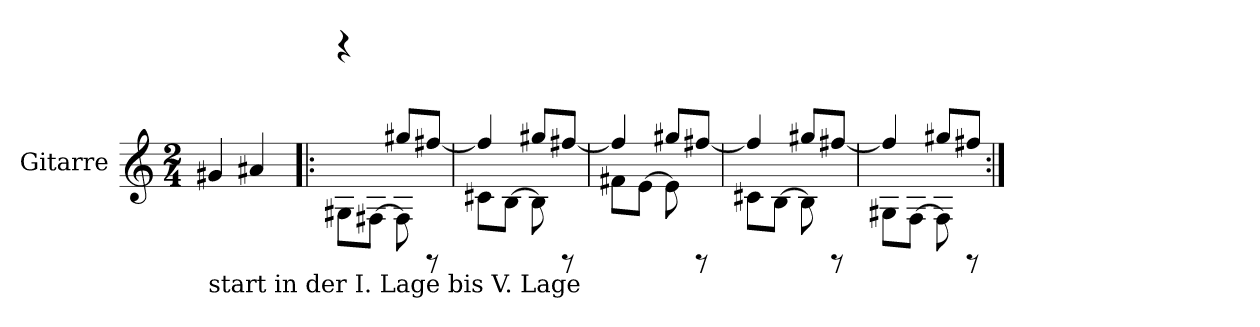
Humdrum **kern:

**kern
*part1
*staff1
*I"Gitarre
*I'Git.
*clefG2
*ITrd7c12
*k[]
*M2/4
=1
!LO:TX:b:t=start in der I. Lage bis V. Lage
4G#X/
4A#X/
=2!|:
*^
8GG#X<<\L	4rbbbb
[8FF#X<\J	.
8FF#\]	8g#X/L
8rEE	[8f#X/J
=3	=3
8C#X<<\L	4f#/]
[8BB<\J	.
8BB\]	8g#X/L
8rEE	[8f#X/J
=4	=4
8F#X<<\L	4f#/]
[8E<\J	.
8E\]	8g#X/L
8rEE	[8f#X/J
=5	=5
8C#X<\L	4f#/]
[8BB<\J	.
8BB\]	8g#X/L
8rEE	[8f#X/J
=6	=6
8GG#X<\L	4f#/]
[8FF<\J	.
8FF\]	8g#X/L
8rEE	8f#X/J
*v	*v
=:|!
*-
